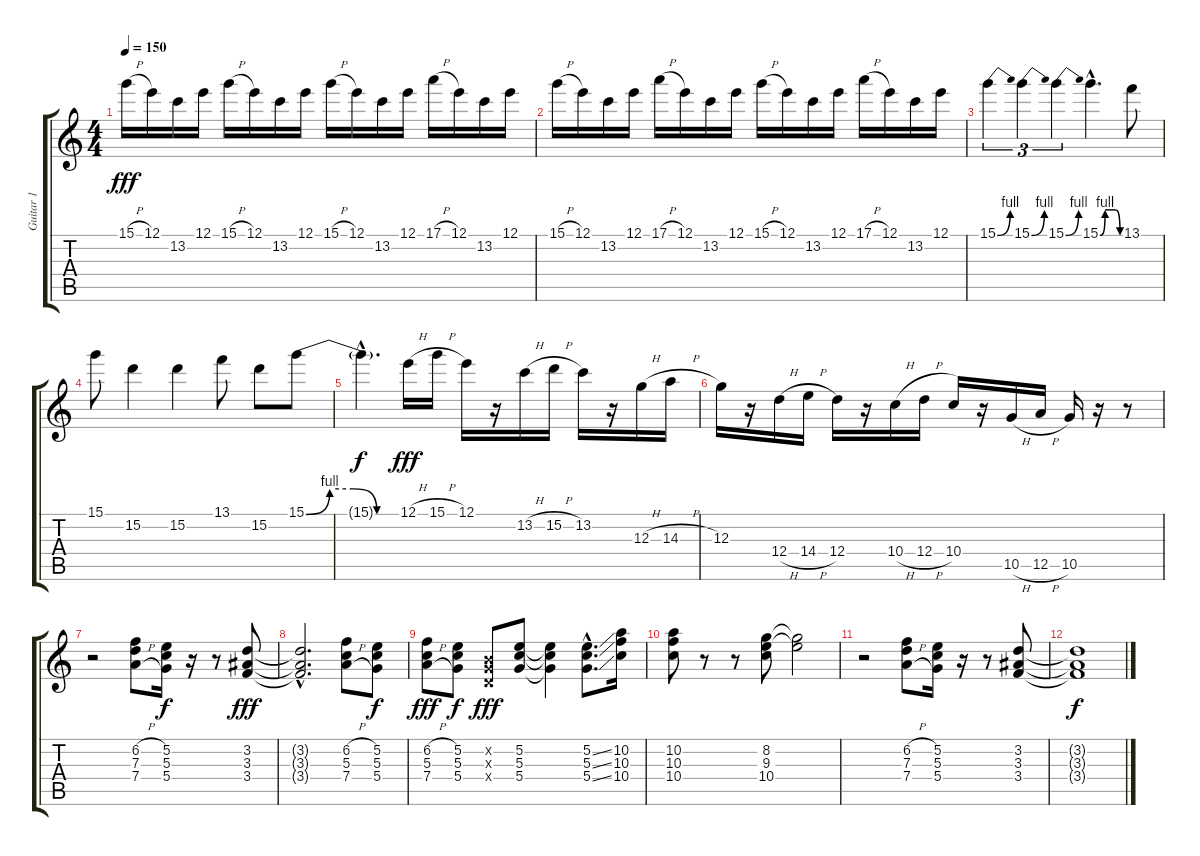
\track ("Guitar 1" "Guitar 1") {instrument electricguitarclean}
\staff {score tabs}
\tuning (E4 B3 G3 D3 A2 E2) {hide}
\ts (4 4)
\tempo 150
\clef g2
\ks c
15.1{h}.16{dy fff} 12.1.16 13.2.16 12.1.16 15.1{h}.16 12.1.16 13.2.16 12.1.16 15.1{h}.16 12.1.16 13.2.16 12.1.16 17.1{h}.16 12.1.16 13.2.16 12.1.16 |
15.1{h}.16 12.1.16 13.2.16 12.1.16 17.1{h}.16 12.1.16 13.2.16 12.1.16 15.1{h}.16 12.1.16 13.2.16 12.1.16 17.1{h}.16 12.1.16 13.2.16 12.1.16 |
15.1{be (bend 0 0 60 4)}.4{tu (3 2)} 15.1{be (bend 0 0 60 4)}.4{tu (3 2)} 15.1{be (bend 0 0 60 4)}.4{tu (3 2)} 15.1{be (custom 0 0 15 4 30 4 45 4 60 0) hac}.4{d} 13.1.8 |
15.1.8 15.2.4 15.2.4 13.1.8 15.2.8 15.1{be (custom 0 0 15 4 30 4 45 0 60 0)}.8 |
15.1{hac t}.4{d dy f} 12.1{h}.16{dy fff} 15.1{h}.16 12.1.16 r.16 13.2{h}.16 15.2{h}.16 13.2.16 r.16 12.3{h}.16 14.3{h}.16 |
12.3.16 r.16 12.4{h}.16 14.4{h}.16 12.4.16 r.16 10.4{h}.16 12.4{h}.16 10.4.16 r.16 10.5{h}.16 12.5{h}.16 10.5.16 r.16 r.8 |
r.2 (6.2{h} 7.3{h} 7.4{h}).8 (5.2 5.3 5.4).16{dy f} r.16 r.8 (3.2 3.3 3.4).8{dy fff} |
(3.2{hac t} 3.3{hac t} 3.4{hac t}).2{d} (6.2{h} 5.3{h} 7.4{h}).8 (5.2 5.3 5.4).8{dy f} |
(6.2{h} 5.3{h} 7.4{h}).8{dy fff} (5.2 5.3 5.4).8{dy f} (0.2{x} 0.3{x} 0.4{x}).8{dy fff} (5.2 5.3 5.4).8 (5.2{t} 5.3{t} 5.4{t}).4 (5.2{ss hac} 5.3{ss hac} 5.4{ss hac}).8{d} (10.2 10.3 10.4).16 |
(10.2 10.3 10.4).8 r.8 r.8 (8.2 9.3 10.4).8 (8.2{t} 9.3{t}).2 |
r.2 (6.2{h} 7.3{h} 7.4{h}).8 (5.2 5.3 5.4).16 r.16 r.8 (3.2 3.3 3.4).8 |
(3.2{t} 3.3{t} 3.4{t}).1{dy f}
